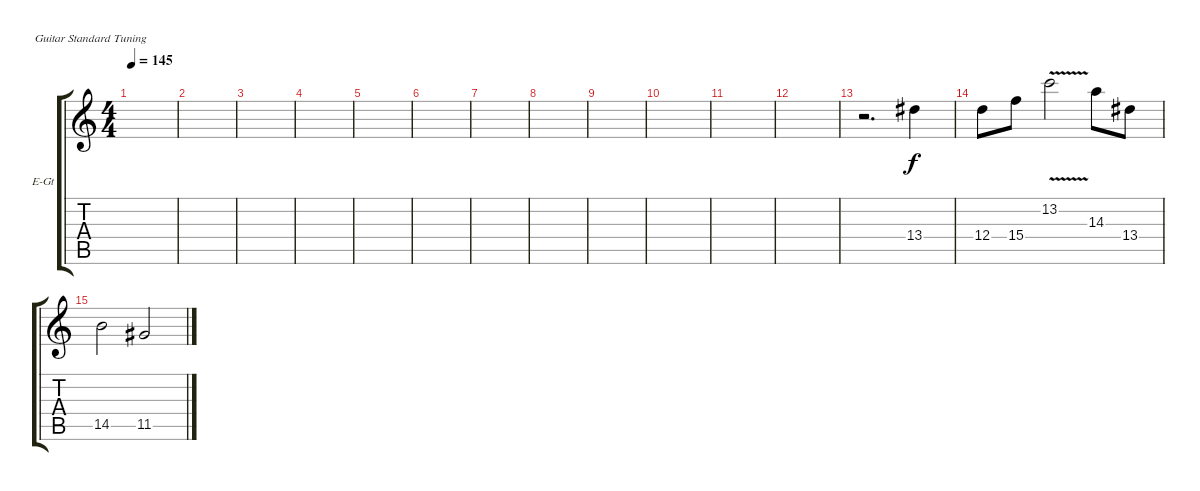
\defaultSystemsLayout 4
\bracketExtendMode groupsimilarinstruments
\firstSystemTrackNameOrientation horizontal
\otherSystemsTrackNameOrientation horizontal
\track ("Left Side Trumpet/etc" "E-Gt") {instrument electricguitarclean}
\staff {score tabs}
\tuning (E4 B3 G3 D3 A2 E2)
\ts (4 4)
\tempo 145
\clef g2
\scale
0.333333
\ks c
|
\scale
0.333333 |
\scale
0.333333 |
\scale
0.333333 |
\scale
0.333333 |
\scale
0.333333 |
\scale
0.333333 |
\scale
0.333333 |
\scale
0.333333 |
\scale
0.333333 |
\scale
0.333333 |
\scale
0.333333 |
\scale
0.333333 r.2{d} 13.4.4 |
\scale
0.333333 12.4.8 15.4.8 13.2{v}.2 14.3.8 13.4.8 |
\scale
0.333333 14.5.2 11.5.2 |
\scale
0.333333
